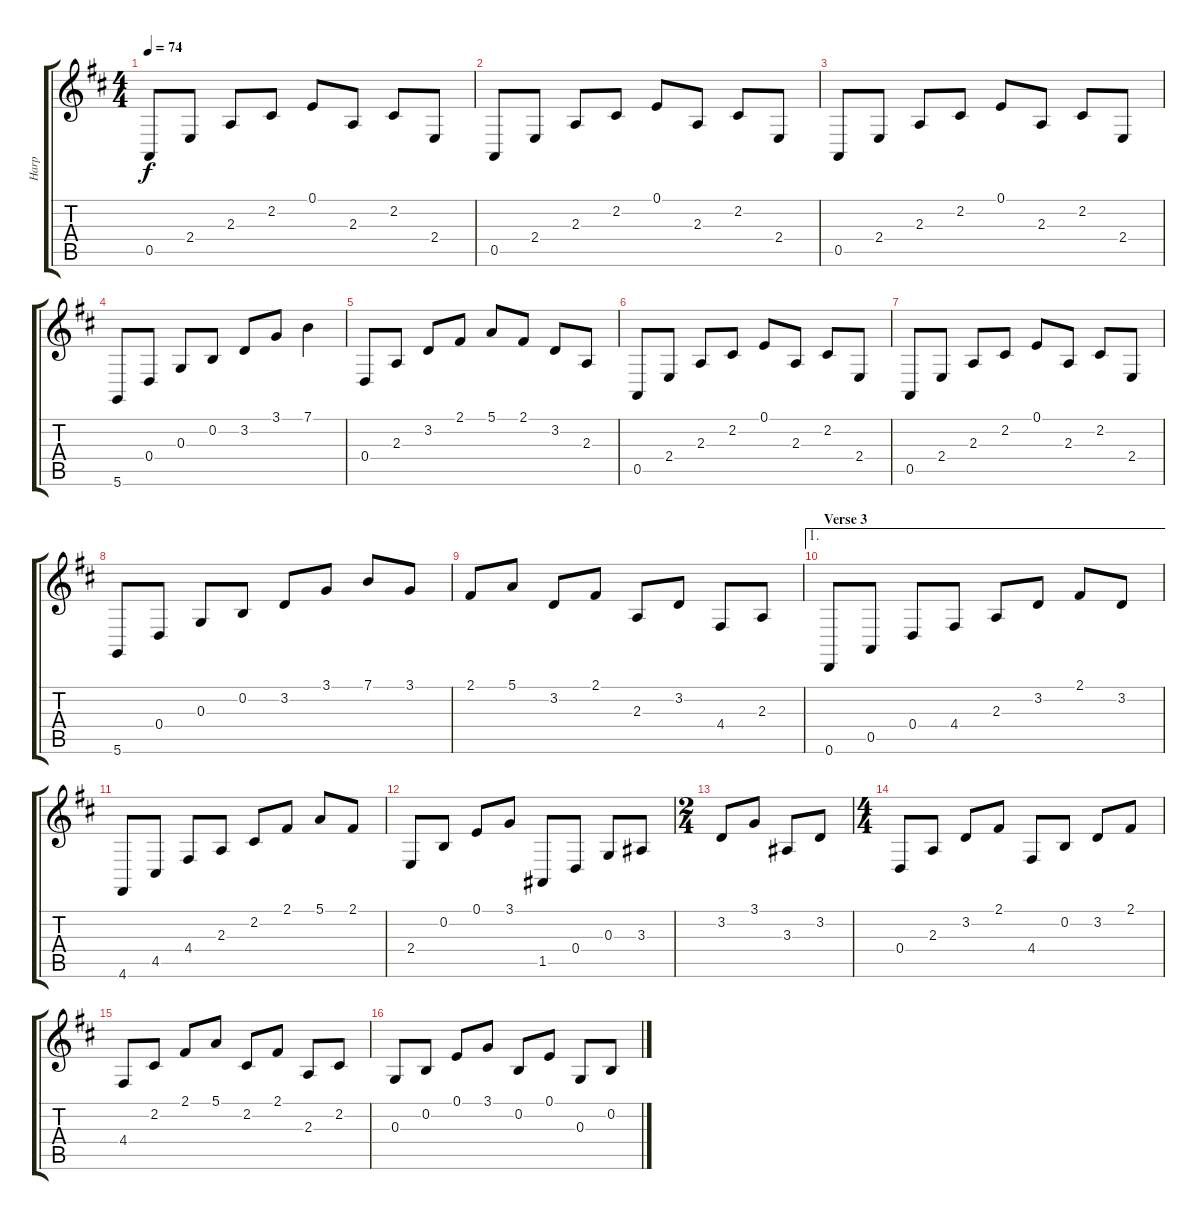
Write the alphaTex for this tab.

\track ("Harp" "Harp") {instrument orchestralharp}
\staff {score tabs}
\tuning (E4 B3 G3 D3 A2 D2) {hide}
\ts (4 4)
\tempo 74
\clef g2
\ks d
0.5.8{dy f} 2.4.8 2.3.8 2.2.8 0.1.8 2.3.8 2.2.8 2.4.8 |
0.5.8 2.4.8 2.3.8 2.2.8 0.1.8 2.3.8 2.2.8 2.4.8 |
0.5.8 2.4.8 2.3.8 2.2.8 0.1.8 2.3.8 2.2.8 2.4.8 |
5.6.8 0.4.8 0.3.8 0.2.8 3.2.8 3.1.8 7.1.4 |
0.4.8 2.3.8 3.2.8 2.1.8 5.1.8 2.1.8 3.2.8 2.3.8 |
0.5.8 2.4.8 2.3.8 2.2.8 0.1.8 2.3.8 2.2.8 2.4.8 |
0.5.8 2.4.8 2.3.8 2.2.8 0.1.8 2.3.8 2.2.8 2.4.8 |
5.6.8 0.4.8 0.3.8 0.2.8 3.2.8 3.1.8 7.1.8 3.1.8 |
2.1.8 5.1.8 3.2.8 2.1.8 2.3.8 3.2.8 4.4.8 2.3.8 |
\ae 1
\section ("" "Verse 3")
0.6.8 0.5.8 0.4.8 4.4.8 2.3.8 3.2.8 2.1.8 3.2.8 |
4.6.8 4.5.8 4.4.8 2.3.8 2.2.8 2.1.8 5.1.8 2.1.8 |
2.4.8 0.2.8 0.1.8 3.1.8 1.5.8 0.4.8 0.3.8 3.3.8 |
\ts (2 4)
3.2.8 3.1.8 3.3.8 3.2.8 |
\ts (4 4)
0.4.8 2.3.8 3.2.8 2.1.8 4.4.8 0.2.8 3.2.8 2.1.8 |
4.4.8 2.2.8 2.1.8 5.1.8 2.2.8 2.1.8 2.3.8 2.2.8 |
0.3.8 0.2.8 0.1.8 3.1.8 0.2.8 0.1.8 0.3.8 0.2.8
